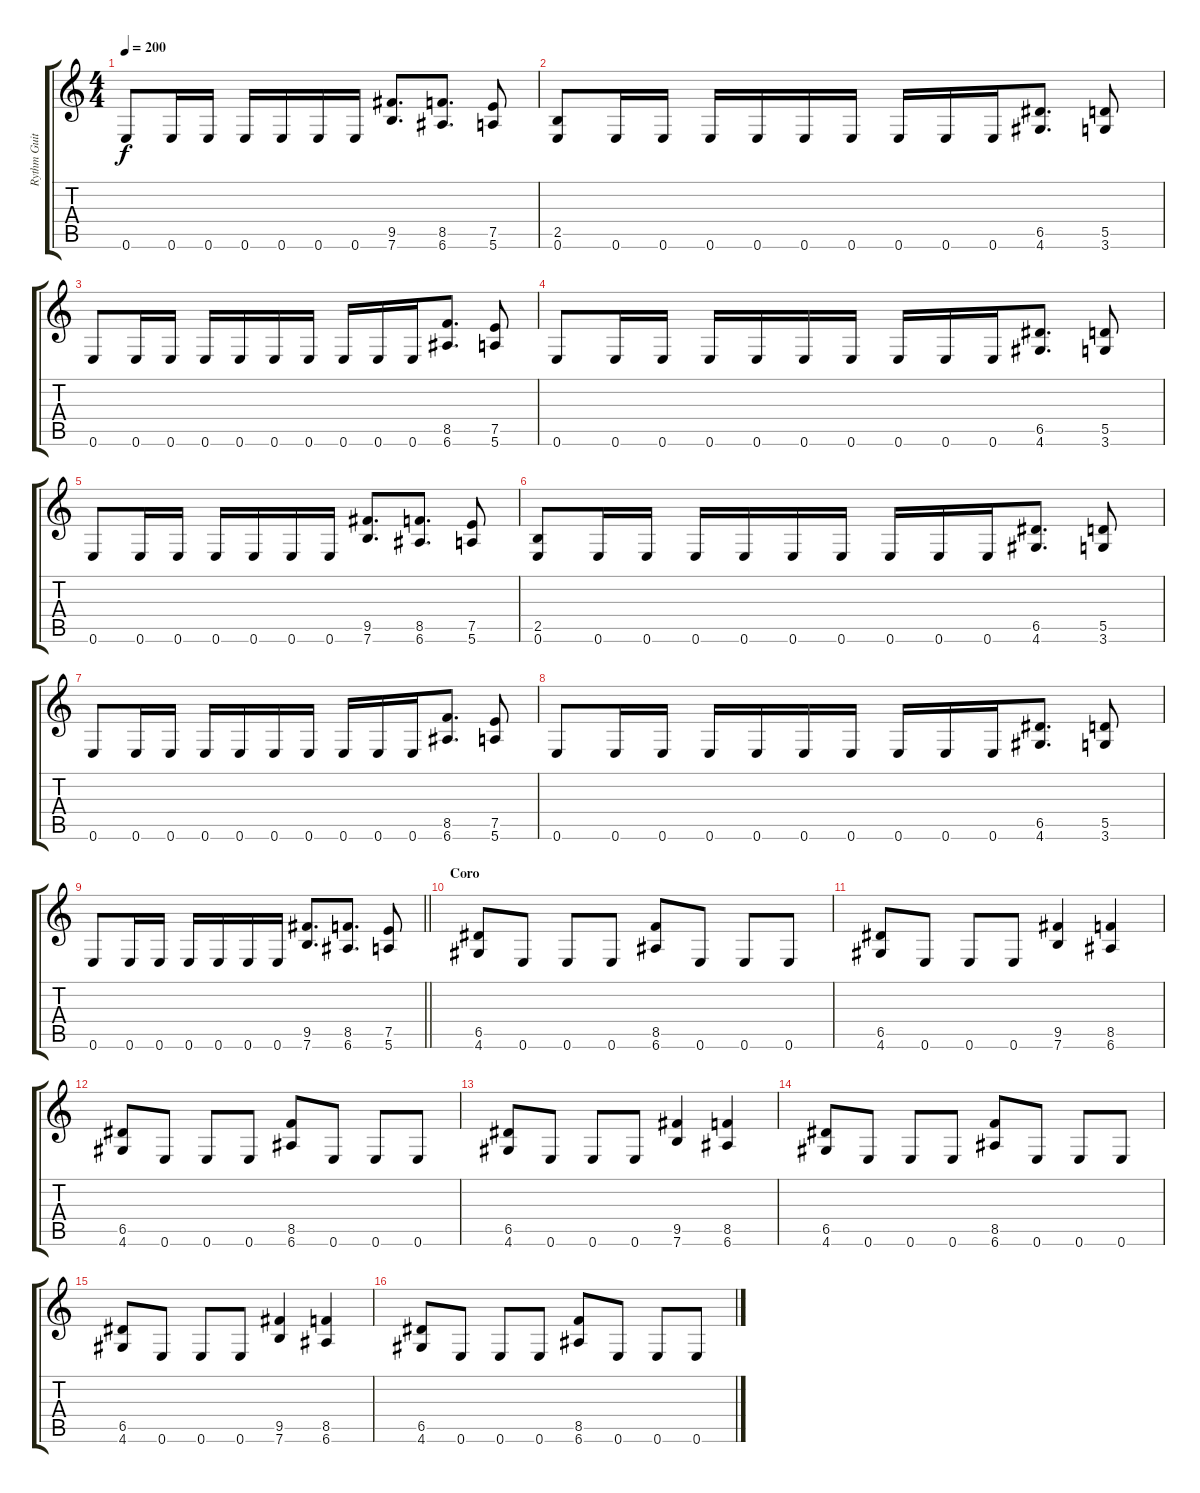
\track ("Rythm Guitar" "Rythm Guit") {instrument distortionguitar}
\staff {score tabs}
\tuning (E4 B3 G3 D3 A2 E2) {hide}
\ts (4 4)
\tempo 200
\clef g2
\ks c
0.6.8{dy f} 0.6.16 0.6.16 0.6.16 0.6.16 0.6.16 0.6.16 (9.5 7.6).8{d} (8.5 6.6).8{d} (7.5 5.6).8 |
(2.5 0.6).8 0.6.16 0.6.16 0.6.16 0.6.16 0.6.16 0.6.16 0.6.16 0.6.16 0.6.16 (6.5 4.6).8{d} (5.5 3.6).8 |
0.6.8 0.6.16 0.6.16 0.6.16 0.6.16 0.6.16 0.6.16 0.6.16 0.6.16 0.6.16 (8.5 6.6).8{d} (7.5 5.6).8 |
0.6.8 0.6.16 0.6.16 0.6.16 0.6.16 0.6.16 0.6.16 0.6.16 0.6.16 0.6.16 (6.5 4.6).8{d} (5.5 3.6).8 |
0.6.8 0.6.16 0.6.16 0.6.16 0.6.16 0.6.16 0.6.16 (9.5 7.6).8{d} (8.5 6.6).8{d} (7.5 5.6).8 |
(2.5 0.6).8 0.6.16 0.6.16 0.6.16 0.6.16 0.6.16 0.6.16 0.6.16 0.6.16 0.6.16 (6.5 4.6).8{d} (5.5 3.6).8 |
0.6.8 0.6.16 0.6.16 0.6.16 0.6.16 0.6.16 0.6.16 0.6.16 0.6.16 0.6.16 (8.5 6.6).8{d} (7.5 5.6).8 |
0.6.8 0.6.16 0.6.16 0.6.16 0.6.16 0.6.16 0.6.16 0.6.16 0.6.16 0.6.16 (6.5 4.6).8{d} (5.5 3.6).8 |
\barLineRight lightlight
0.6.8 0.6.16 0.6.16 0.6.16 0.6.16 0.6.16 0.6.16 (9.5 7.6).8{d} (8.5 6.6).8{d} (7.5 5.6).8 |
\section ("" "Coro")
(6.5 4.6).8 0.6.8 0.6.8 0.6.8 (8.5 6.6).8 0.6.8 0.6.8 0.6.8 |
(6.5 4.6).8 0.6.8 0.6.8 0.6.8 (9.5 7.6).4 (8.5 6.6).4 |
(6.5 4.6).8 0.6.8 0.6.8 0.6.8 (8.5 6.6).8 0.6.8 0.6.8 0.6.8 |
(6.5 4.6).8 0.6.8 0.6.8 0.6.8 (9.5 7.6).4 (8.5 6.6).4 |
(6.5 4.6).8 0.6.8 0.6.8 0.6.8 (8.5 6.6).8 0.6.8 0.6.8 0.6.8 |
(6.5 4.6).8 0.6.8 0.6.8 0.6.8 (9.5 7.6).4 (8.5 6.6).4 |
(6.5 4.6).8 0.6.8 0.6.8 0.6.8 (8.5 6.6).8 0.6.8 0.6.8 0.6.8
